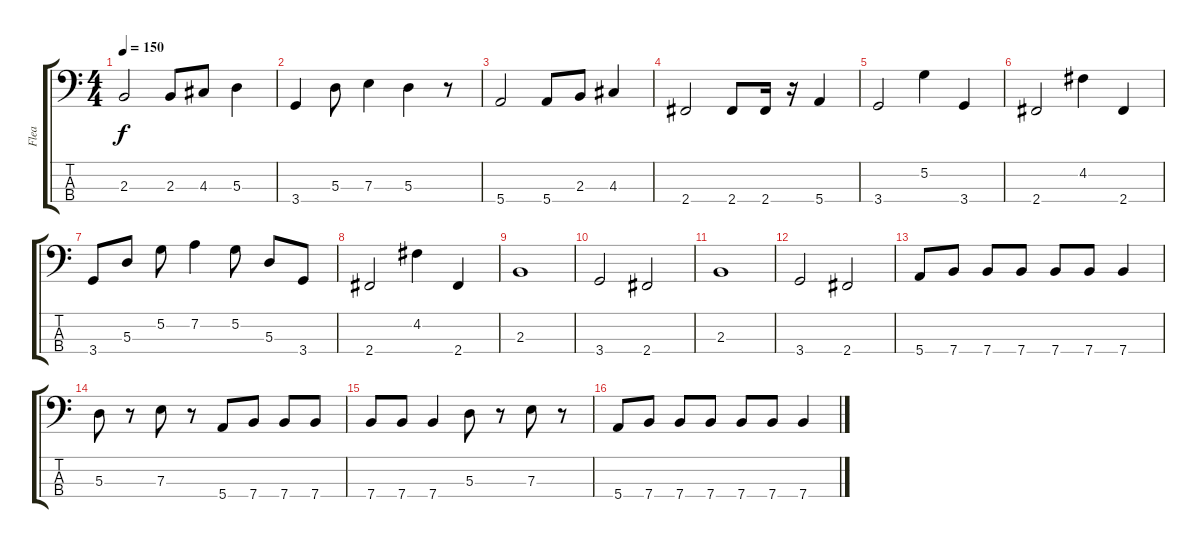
\track ("Flea" "Flea") {instrument electricbassfinger}
\staff {score tabs}
\tuning (G2 D2 A1 E1) {hide}
\ts (4 4)
\tempo 150
\clef f4
\ks c
2.3.2{dy f} 2.3.8 4.3.8 5.3.4 |
3.4.4 5.3.8 7.3.4 5.3.4 r.8 |
5.4.2 5.4.8 2.3.8 4.3.4 |
2.4.2 2.4.8 2.4.16 r.16 5.4.4 |
3.4.2 5.2.4 3.4.4 |
2.4.2 4.2.4 2.4.4 |
3.4.8 5.3.8 5.2.8 7.2.4 5.2.8 5.3.8 3.4.8 |
2.4.2 4.2.4 2.4.4 |
2.3.1 |
3.4.2 2.4.2 |
2.3.1 |
3.4.2 2.4.2 |
5.4.8 7.4.8 7.4.8 7.4.8 7.4.8 7.4.8 7.4.4 |
5.3.8 r.8 7.3.8 r.8 5.4.8 7.4.8 7.4.8 7.4.8 |
7.4.8 7.4.8 7.4.4 5.3.8 r.8 7.3.8 r.8 |
5.4.8 7.4.8 7.4.8 7.4.8 7.4.8 7.4.8 7.4.4
